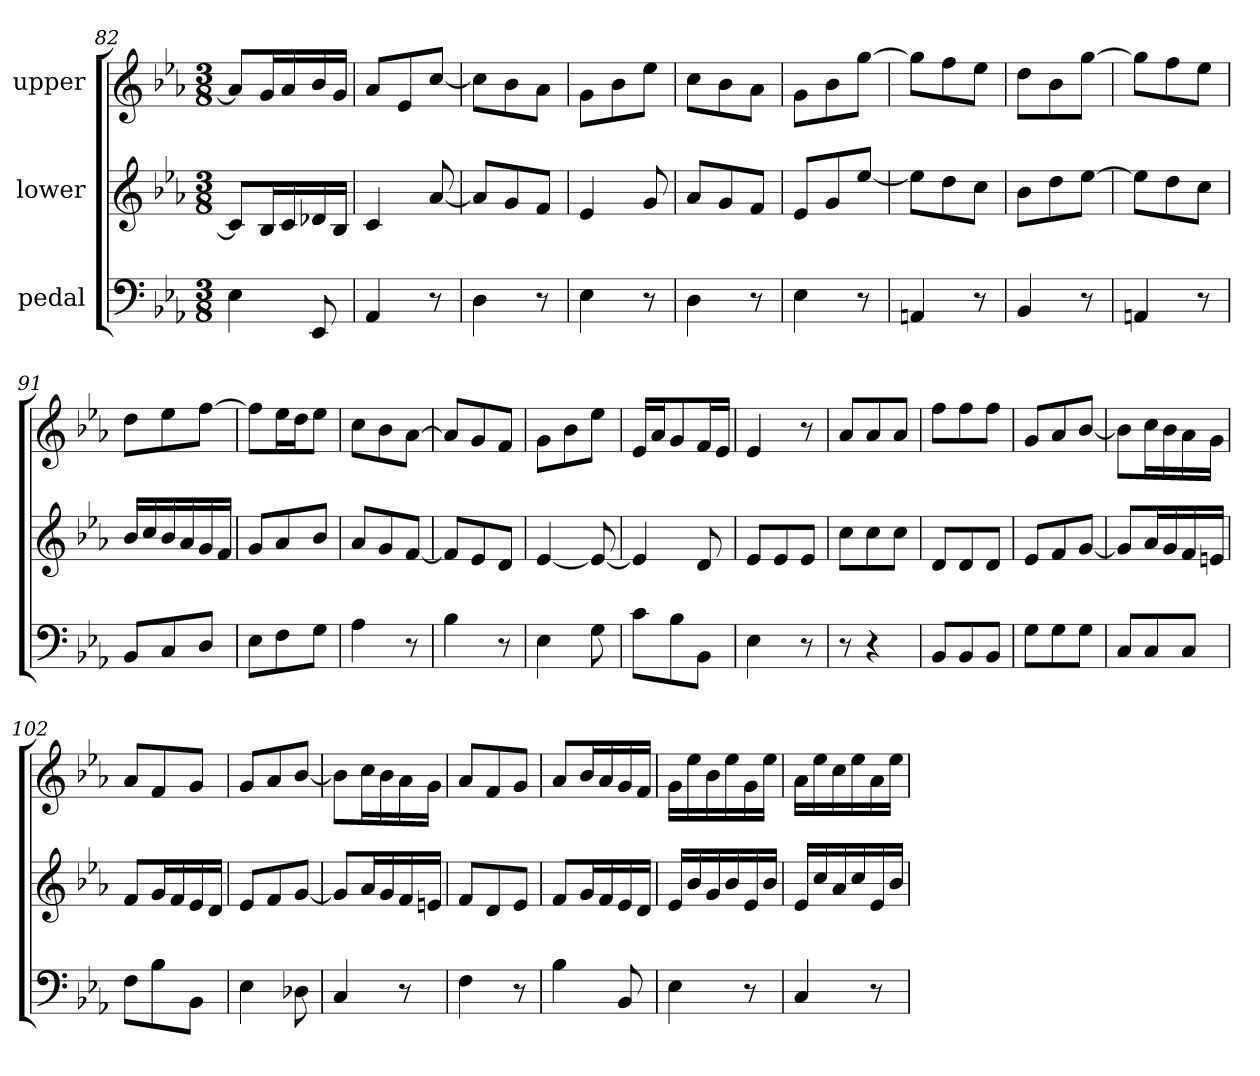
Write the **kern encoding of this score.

**kern	**kern	**kern
*part3	*part2	*part1
*staff3	*staff2	*staff1
*I"pedal	*I"lower	*I"upper
*clefF4	*clefG2	*clefG2
*k[b-e-a-]	*k[b-e-a-]	*k[b-e-a-]
*E-:	*E-:	*E-:
*M3/8	*M3/8	*M3/8
=82	=82	=82
4E-\	8c/L]	8a-/L]
.	16B-/L	16g/L
.	16c/	16a-/
8EE-/	16d-X/	16b-/
.	16B-/JJ	16g/JJ
=83	=83	=83
4AA-/	4c/	8a-/L
.	.	8e-/
8r	[8a-/	[8cc/J
=84	=84	=84
4D\	8a-/L]	8cc\L]
.	8g/	8b-\
8r	8f/J	8a-\J
=85	=85	=85
4E-\	4e-/	8g\L
.	.	8b-\
8r	8g/	8ee-\J
!!LO:PB:g=z
=86	=86	=86
4D\	8a-/L	8cc\L
.	8g/	8b-\
8r	8f/J	8a-\J
=87	=87	=87
4E-\	8e-/L	8g\L
.	8g/	8b-\
8r	[8ee-/J	[8gg\J
=88	=88	=88
4AAn/	8ee-\L]	8gg\L]
.	8dd\	8ff\
8r	8cc\J	8ee-\J
=89	=89	=89
4BB-/	8b-\L	8dd\L
.	8dd\	8b-\
8r	[8ee-\J	[8gg\J
=90	=90	=90
4AAn/	8ee-\L]	8gg\L]
.	8dd\	8ff\
8r	8cc\J	8ee-\J
=91	=91	=91
8BB-/L	16b-/LL	8dd\L
.	16cc/	.
8C/	16b-/	8ee-\
.	16a-/	.
8D/J	16g/	[8ff\J
.	16f/JJ	.
=92	=92	=92
8E-\L	8g/L	8ff\L]
8F\	8a-/	16ee-\L
.	.	16dd\J
8G\J	8b-/J	8ee-\J
=93	=93	=93
4A-\	8a-/L	8cc\L
.	8g/	8b-\
8r	[8f/J	[8a-\J
=94	=94	=94
4B-\	8f/L]	8a-/L]
.	8e-/	8g/
8r	8d/J	8f/J
=95	=95	=95
4E-\	[4e-/	8g\L
.	.	8b-\
8G\	8e-/_	8ee-\J
!!LO:LB:g=z
=96	=96	=96
8c\L	4e-/]	16e-/LL
.	.	16a-/J
8B-\	.	8g/
8BB-\J	8d/	16f/L
.	.	16e-/JJ
=97	=97	=97
4E-\	8e-/L	4e-/
.	8e-/	.
8r	8e-/J	8r
=98	=98	=98
8r	8cc\L	8a-/L
4r	8cc\	8a-/
.	8cc\J	8a-/J
=99	=99	=99
8BB-/L	8d/L	8ff\L
8BB-/	8d/	8ff\
8BB-/J	8d/J	8ff\J
=100	=100	=100
8G\L	8e-/L	8g/L
8G\	8f/	8a-/
8G\J	[8g/J	[8b-/J
=101	=101	=101
8C/L	8g/L]	8b-\L]
8C/	16a-/L	16cc\L
.	16g/	16b-\
8C/J	16f/	16a-\
.	16en/JJ	16g\JJ
=102	=102	=102
8F\L	8f/L	8a-/L
8B-\	16g/L	8f/
.	16f/	.
8BB-\J	16e-/	8g/J
.	16d/JJ	.
=103	=103	=103
4E-\	8e-/L	8g/L
.	8f/	8a-/
8D-X\	[8g/J	[8b-/J
=104	=104	=104
4C/	8g/L]	8b-\L]
.	16a-/L	16cc\L
.	16g/	16b-\
8r	16f/	16a-\
.	16en/JJ	16g\JJ
!!LO:LB:g=z
=105	=105	=105
4F\	8f/L	8a-/L
.	8d/	8f/
8r	8e-/J	8g/J
=106	=106	=106
4B-\	8f/L	8a-/L
.	16g/L	16b-/L
.	16f/	16a-/
8BB-/	16e-/	16g/
.	16d/JJ	16f/JJ
=107	=107	=107
4E-\	16e-/LL	16g\LL
.	16b-/	16ee-\
.	16g/	16b-\
.	16b-/	16ee-\
8r	16e-/	16g\
.	16b-/JJ	16ee-\JJ
=108	=108	=108
4C/	16e-/LL	16a-\LL
.	16cc/	16ee-\
.	16a-/	16cc\
.	16cc/	16ee-\
8r	16e-/	16a-\
.	16b-/JJ	16ee-\JJ
=	=	=
*-	*-	*-
